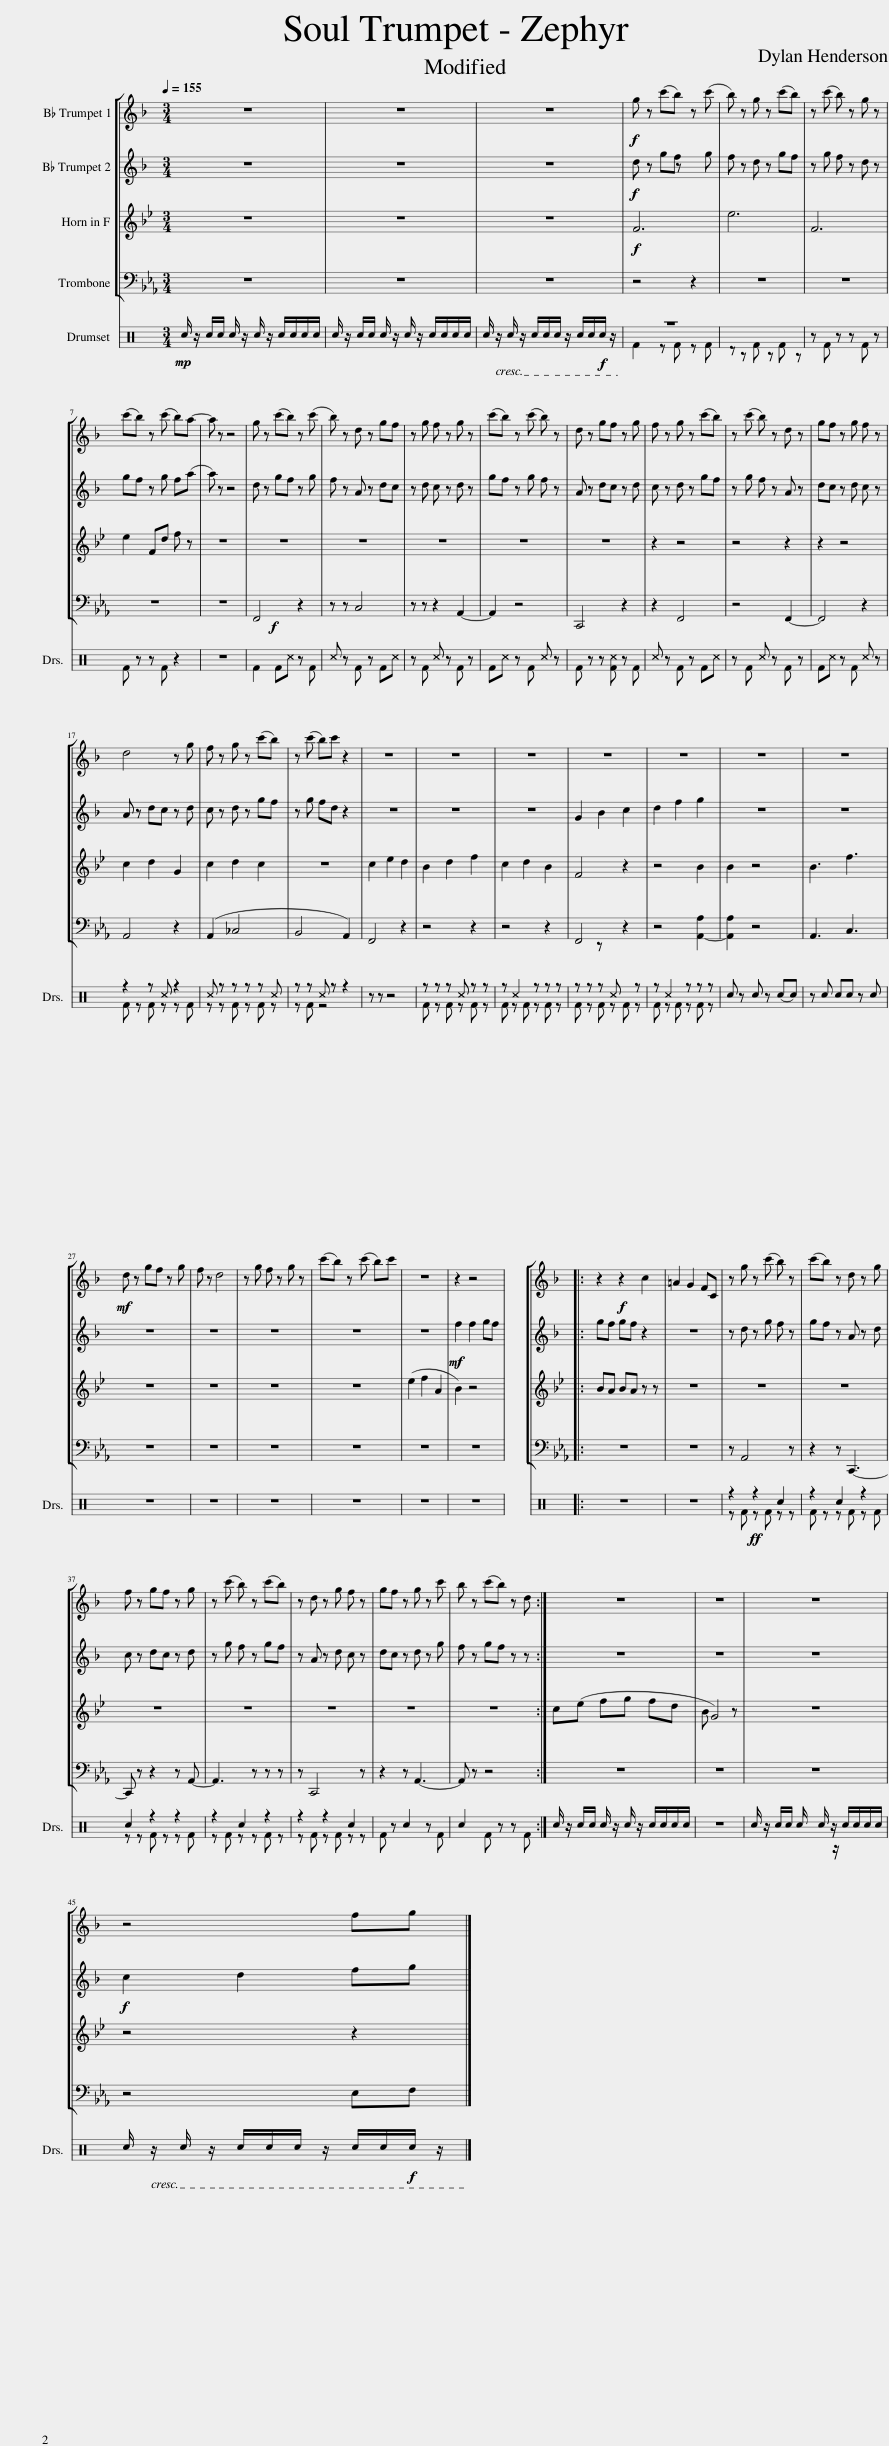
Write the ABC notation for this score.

X:1
%%score [ 1 2 3 4 ] ( 5 6 )
L:1/8
Q:1/4=155
M:3/4
I:linebreak $
K:Eb
V:1 treble transpose=-2
V:2 treble transpose=-2
V:3 treble transpose=-7
V:4 bass
V:5 perc
K:none
V:6 perc
K:none
V:1
[K:F] z6 | z6 | z6 |!f! g z (c'b) z (c' | b) z g z (c'b) | %5
 z (c' b) z g z |$ (c'b) z (c' b)a- | a z z4 | g z (c'b) z (c' | b) z d z gf | %10
 z g f z g z | (c'b) z (c' b) z | d z gf z g | f z g z (c'b) | z (c' b) z d z | %15
 gf z g f z |$ d4 z g | f z g z (c'b) | z (c' b)c' z2 | z6 | %20
 z6 | z6 | z6 | z6 | z6 | %25
 z6 |$!mf! d z gf z g | f z d4 | z g f z g z | (c'b) z (c' b)c' | %30
 z6 | z2 z4 |: z2!f! z2 c2 | =A2 G2 FC | z g z (c' b) z | %35
 (c'b) z d z g |$ f z gf z g | z (c' b) z (c'b) | z d z g f z | gf z g z c' | %40
 b z (c'b) z d :| z6 | z6 | z6 |$ z4 fg |] %45
V:2
[K:F] z6 | z6 | z6 |!f! d z gf z g | f z d z gf | %5
 z g f z d z |$ gf z g f(a | a) z z4 | d z gf z g | f z A z dc | %10
 z d c z d z | gf z g f z | A z dc z d | c z d z gf | z g f z A z | %15
 dc z d c z |$ A z dc z d | c z d z gf | z g fd z2 | z6 | %20
 z6 | z6 | G2 B2 c2 | d2 f2 g2 | z6 | %25
 z6 |$ z6 | z6 | z6 | z6 | %30
 z6 |!mf! f2 f2 gf |: gf gf z2 | z6 | z d z g f z | %35
 gf z A z d |$ c z dc z d | z g f z gf | z A z d c z | dc z d z g | %40
 f z gf z z :| z6 | z6 | z6 |$!f! c2 d2 fg |] %45
V:3
[K:Bb] z6 | z6 | z6 |!f! F6 | e6 | %5
 F6 |$ e2 Fd f z | z6 | z6 | z6 | %10
 z6 | z6 | z6 | z2 z4 | z4 z2 | %15
 z2 z4 |$ c2 d2 G2 | c2 d2 c2 | z6 | c2 e2 d2 | %20
 B2 d2 f2 | c2 d2 B2 | F4 z2 | z4 B2 | B2 z4 | %25
 B3 f3 |$ z6 | z6 | z6 | z6 | %30
 (e2 f2 A2 | B2) z4 |: BA BA z z | z6 | z6 | %35
 z6 |$ z6 | z6 | z6 | z6 | %40
 z6 :| c(e fg fd | B G4) z | z6 |$ z4 z2 |] %45
V:4
 z6 | z6 | z6 | z4 z2 | z6 | %5
 z6 |$ z6 | z6 |!f! F,,4 z2 | z z C,4 | %10
 z z z2 A,,2- | A,,2 z4 | C,,4 z2 | z2 F,,4 | z4 F,,2- | %15
 F,,4 z2 |$ A,,4 z2 | (A,,2 _C,4 | B,,4 A,,2) | F,,4 z2 | %20
 z4 z2 | z4 z2 | F,,4 z2 | z4 [A,,-A,]2 | [A,,A,]2 z4 | %25
 A,,3 C,3 |$ z6 | z6 | z6 | z6 | %30
 z6 | z6 |: z6 | z6 | z A,,4 z | %35
 z2 z C,,3- |$ C,, z z2 z A,,- | A,,3 z z z | z C,,4 z | z2 z A,,3- | %40
 A,, z z4 :| z6 | z6 | z6 |$ z4 E,F, |] %45
V:5
[K:C]!mp! c/ z/ c/c/ c/ z/ c/ z/ c/c/c/c/ | c/ z/ c/c/ c/ z/ c/ z/ c/c/c/c/ | c/ z/ c/ z/ c/c/c/ z/ c/c/!f!c/ z/ | z6 | z z F z F z | %5
 z F z z F z |$ F z z F z2 | z6 | F2 F^c z F | ^c z F z F^c | %10
 z F ^c z F z | F^c z F ^c z | F z z [F^c] z F | ^c z F z F^c | z F ^c z F z | %15
 F^c z F ^c z |$ z2 z ^c z2 | ^c z z z z ^c | z z ^c z z2 | z z z4 | %20
 z z z ^c z z | z ^c2 z z z | z z z ^c z z | z ^c2 z z z | c z c z (cc) | %25
 z c cc z c |$ z6 | z6 | z6 | z6 | %30
 z6 | z6 |: z6 | z6 | z2!ff! z2 c2 | %35
 z2 c2 z2 |$ c2 z2 z2 | z2 c2 z2 | z2 z2 c2 | F z c2 z F | %40
 c2 F z z F :| c/ z/ c/c/ c/ z/ c/ z/ c/c/c/c/ | z6 | c/ z/ c/c/ c/ z/ c/ z/ c/c/c/c/ |$ c/ z/ c/ z/ c/c/c/ z/ c/c/!f!c/ z/ |] %45
V:6
[K:C] x6 | x6 | x6 | F2 z F z F | x6 | %5
 x6 |$ x6 | x6 | x6 | x6 | %10
 x6 | x6 | x6 | x6 | x6 | %15
 x6 |$ F z F z z F | z z F z F z | z F z4 | x6 | %20
 F z F z F z | F z F z F z | F z F z F z | F z F z F z | x6 | %25
 x6 |$ x6 | x6 | x6 | x6 | %30
 x6 | x6 |: x6 | x6 | z F z F z z | %35
 F z z F z F |$ z z F z z F | z F z z F z | z F z F z z | x6 | %40
 x6 :| x6 | x6 | x6 |$ x6 |] %45
